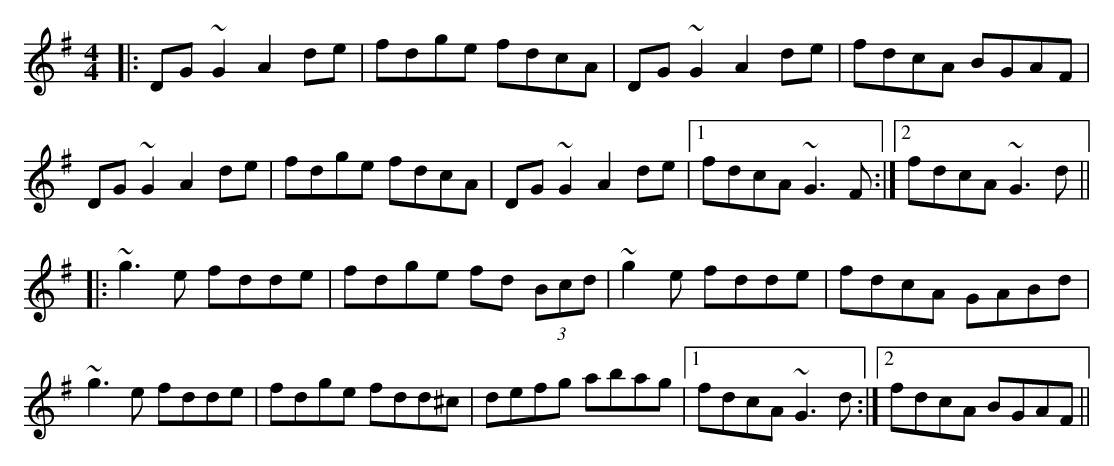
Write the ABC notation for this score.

X:1
M:4/4
K:G
|:DG ~G2 A2 de|fdge fdcA|DG ~G2 A2 de|fdcA BGAF|
DG ~G2 A2 de|fdge fdcA|DG ~G2 A2 de|1 fdcA ~G3 F:|2 fdcA ~G3 d||
|:~g3 e fdde|fdge fd (3Bcd|~g2 e fdde|fdcA GABd|
~g3 e fdde|fdge fdd^c|defg abag|1 fdcA ~G3d:|2 fdcA BGAF||
